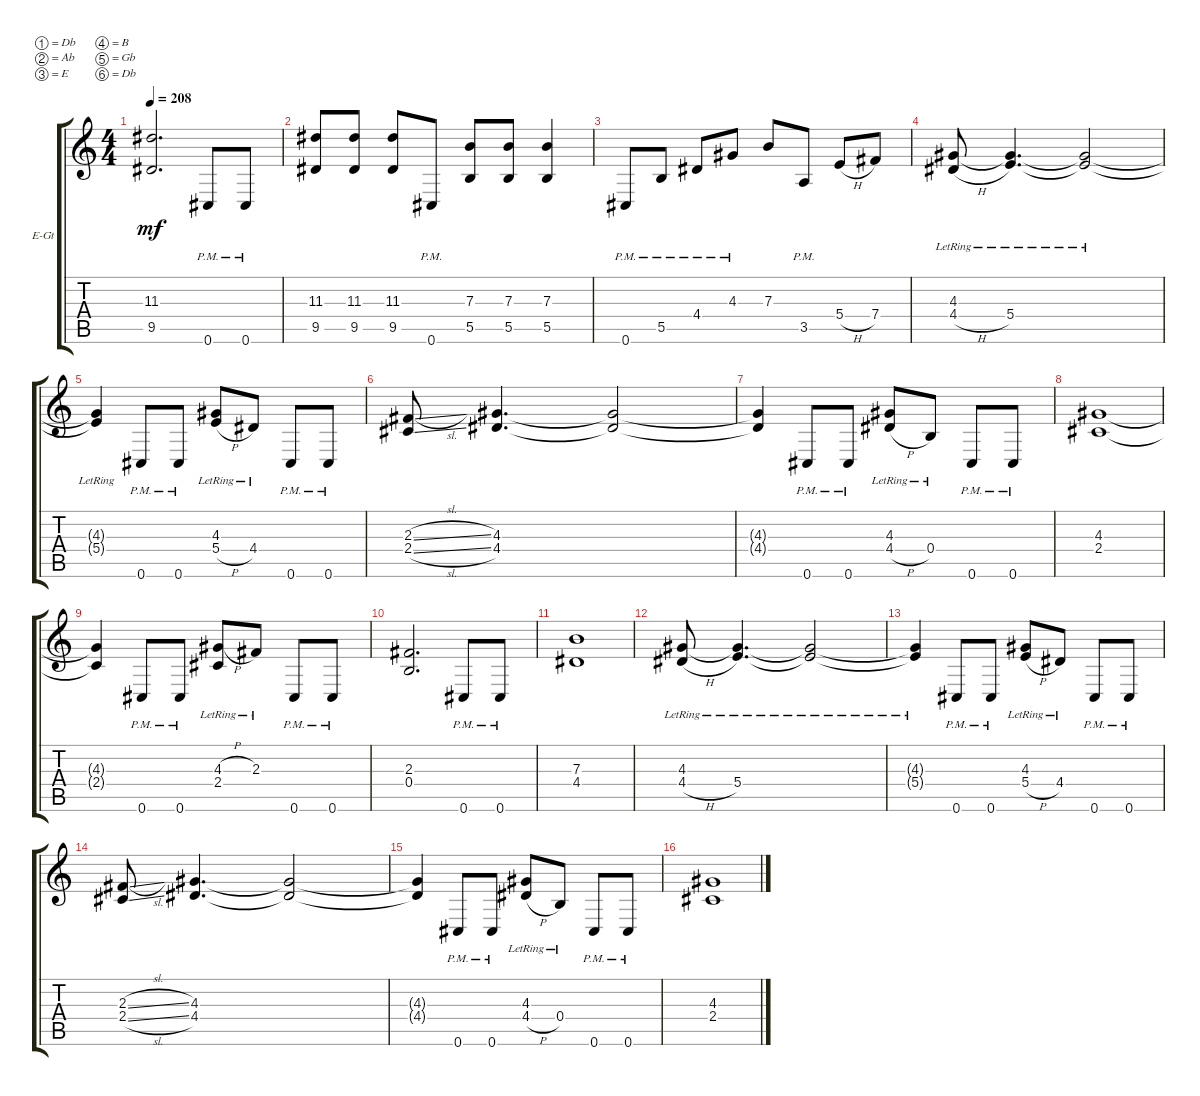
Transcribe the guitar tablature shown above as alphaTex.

\defaultSystemsLayout 4
\bracketExtendMode groupsimilarinstruments
\firstSystemTrackNameOrientation horizontal
\otherSystemsTrackNameOrientation horizontal
\track ("Oli" "E-Gt") {instrument distortionguitar}
\staff {score tabs}
\tuning (Db4 Ab3 E3 B2 Gb2 Db2)
\ts (4 4)
\tempo 208
\clef g2
\ks c
(9.5 11.3).2{d dy mf} 0.6{pm}.8 0.6{pm}.8 |
(9.5 11.3).8 (9.5 11.3).8 (9.5 11.3).8 0.6{pm}.8 (5.5 7.3).8 (5.5 7.3).8 (5.5 7.3).4 |
0.6{pm}.8 5.5{pm}.8 4.4{pm}.8 4.3{pm}.8 7.3.8 3.5{pm}.8 5.4{h}.8 7.4.8 |
(4.4{h lr} 4.3{lr}).8 (5.4{lr} 4.3{lr t}).4{d} (5.4{lr t} 4.3{lr t}).2 |
(5.4{lr t} 4.3{lr t}).4 0.6{pm}.8 0.6{pm}.8 (4.3{lr} 5.4{h lr}).8 4.4{lr}.8 0.6{pm}.8 0.6{pm}.8 |
(2.4{sl} 2.3{sl}).8 (4.4 4.3).4{d} (4.4{t} 4.3{t}).2 |
(4.3{t} 4.4{t}).4 0.6{pm}.8 0.6{pm}.8 (4.4{h lr} 4.3{lr}).8 0.4{lr}.8 0.6{pm}.8 0.6{pm}.8 |
(2.4 4.3).1 |
(2.4{t} 4.3{t}).4 0.6{pm}.8 0.6{pm}.8 (2.4{lr} 4.3{h lr}).8 2.3{lr}.8 0.6{pm}.8 0.6{pm}.8 |
(2.3 0.4).2{d} 0.6{pm}.8 0.6{pm}.8 |
(4.4 7.3).1 |
(4.4{h lr} 4.3{lr}).8 (5.4{lr} 4.3{lr t}).4{d} (5.4{lr t} 4.3{lr t}).2 |
(5.4{lr t} 4.3{lr t}).4 0.6{pm}.8 0.6{pm}.8 (4.3{lr} 5.4{h lr}).8 4.4{lr}.8 0.6{pm}.8 0.6{pm}.8 |
(2.4{sl} 2.3{sl}).8 (4.4 4.3).4{d} (4.4{t} 4.3{t}).2 |
(4.3{t} 4.4{t}).4 0.6{pm}.8 0.6{pm}.8 (4.4{h lr} 4.3{lr}).8 0.4{lr}.8 0.6{pm}.8 0.6{pm}.8 |
(2.4 4.3).1
